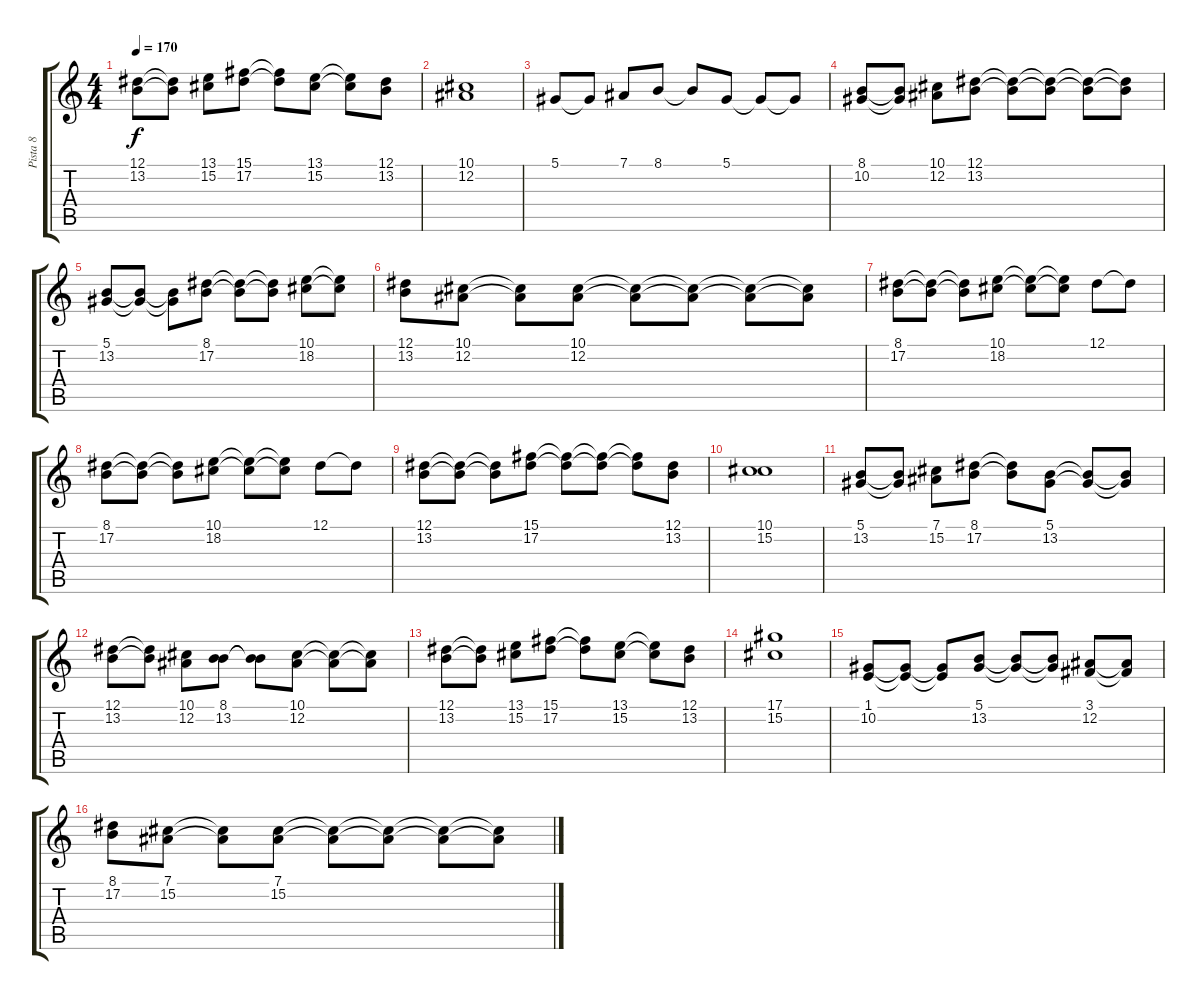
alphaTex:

\track ("Pista 8" "Pista 8") {instrument lead6voice}
\staff {score tabs}
\tuning (Eb4 Bb3 Gb3 Db3 Ab2 Eb2) {hide}
\ts (4 4)
\tempo 170
\clef g2
\ks c
(12.1 13.2).8{dy f} (12.1{t} 13.2{t}).8 (13.1 15.2).8 (15.1 17.2).8 (15.1{t} 17.2{t}).8 (13.1 15.2).8 (13.1{t} 15.2{t}).8 (12.1 13.2).8 |
(10.1 12.2).1 |
5.1.8 5.1{t}.8 7.1.8 8.1.8 8.1{t}.8 5.1.8 5.1{t}.8 5.1{t}.8 |
(8.1 10.2).8 (8.1{t} 10.2{t}).8 (10.1 12.2).8 (12.1 13.2).8 (12.1{t} 13.2{t}).8 (12.1{t} 13.2{t}).8 (12.1{t} 13.2{t}).8 (12.1{t} 13.2{t}).8 |
(5.1 13.2).8 (5.1{t} 13.2{t}).8 (5.1{t} 13.2{t}).8 (8.1 17.2).8 (8.1{t} 17.2{t}).8 (8.1{t} 17.2{t}).8 (10.1 18.2).8 (10.1{t} 18.2{t}).8 |
(12.1 13.2).8 (10.1 12.2).8 (10.1{t} 12.2{t}).8 (10.1 12.2).8 (10.1{t} 12.2{t}).8 (10.1{t} 12.2{t}).8 (10.1{t} 12.2{t}).8 (10.1{t} 12.2{t}).8 |
(8.1 17.2).8 (8.1{t} 17.2{t}).8 (8.1{t} 17.2{t}).8 (10.1 18.2).8 (10.1{t} 18.2{t}).8 (10.1{t} 18.2{t}).8 12.1.8 12.1{t}.8 |
(8.1 17.2).8 (8.1{t} 17.2{t}).8 (8.1{t} 17.2{t}).8 (10.1 18.2).8 (10.1{t} 18.2{t}).8 (10.1{t} 18.2{t}).8 12.1.8 12.1{t}.8 |
(12.1 13.2).8 (12.1{t} 13.2{t}).8 (12.1{t} 13.2{t}).8 (15.1 17.2).8 (15.1{t} 17.2{t}).8 (15.1{t} 17.2{t}).8 (15.1{t} 17.2{t}).8 (12.1 13.2).8 |
(10.1 15.2).1 |
(5.1 13.2).8 (5.1{t} 13.2{t}).8 (7.1 15.2).8 (8.1 17.2).8 (8.1{t} 17.2{t}).8 (5.1 13.2).8 (5.1{t} 13.2{t}).8 (5.1{t} 13.2{t}).8 |
(12.1 13.2).8 (12.1{t} 13.2{t}).8 (10.1 12.2).8 (8.1 13.2).8 (8.1{t} 13.2{t}).8 (10.1 12.2).8 (10.1{t} 12.2{t}).8 (10.1{t} 12.2{t}).8 |
(12.1 13.2).8 (12.1{t} 13.2{t}).8 (13.1 15.2).8 (15.1 17.2).8 (15.1{t} 17.2{t}).8 (13.1 15.2).8 (13.1{t} 15.2{t}).8 (12.1 13.2).8 |
(17.1 15.2).1 |
(1.1 10.2).8 (1.1{t} 10.2{t}).8 (1.1{t} 10.2{t}).8 (5.1 13.2).8 (5.1{t} 13.2{t}).8 (5.1{t} 13.2{t}).8 (3.1 12.2).8 (3.1{t} 12.2{t}).8 |
(8.1 17.2).8 (7.1 15.2).8 (7.1{t} 15.2{t}).8 (7.1 15.2).8 (7.1{t} 15.2{t}).8 (7.1{t} 15.2{t}).8 (7.1{t} 15.2{t}).8 (7.1{t} 15.2{t}).8
